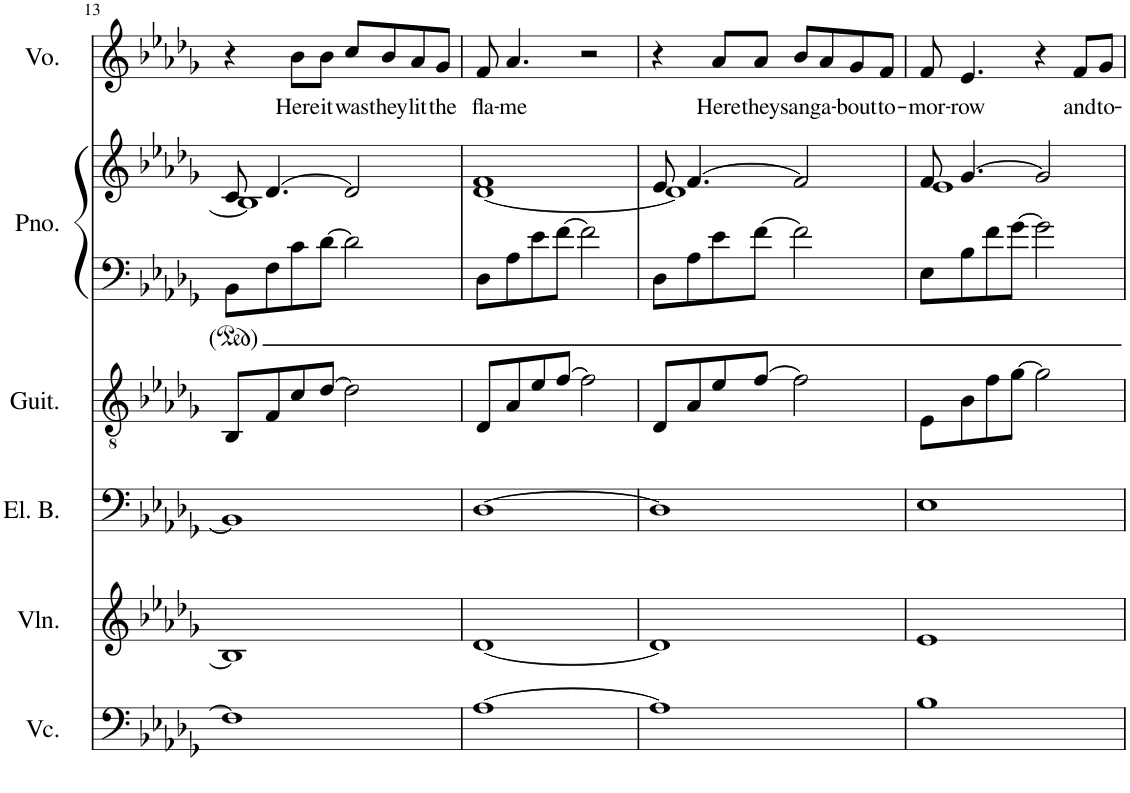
**kern	**kern	**kern	**kern	**kern	**kern	**kern	**text
*part6	*part5	*part4	*part3	*part2	*part2	*part1	*part1
*staff7	*staff6	*staff5	*staff4	*staff3	*staff2	*staff1	*staff1
*I"Violoncello	*I"Violin	*I"Electric Bass	*I"Classical Guitar	*I"Piano	*	*I"Voice	*
*I'Vc.	*I'Vln.	*I'El. B.	*I'Guit.	*I'Pno.	*	*I'Vo.	*
!!LO:PB:g=z
*clefF4	*clefG2	*clefF4	*clefGv2	*clefF4	*clefG2	*clefG2	*
*	*	*Trd7c12	*	*	*	*	*
*k[b-e-a-d-g-]	*k[b-e-a-d-g-]	*k[b-e-a-d-g-]	*k[b-e-a-d-g-]	*k[b-e-a-d-g-]	*k[b-e-a-d-g-]	*k[b-e-a-d-g-]	*
*M4/4	*M4/4	*M4/4	*M4/4	*M4/4	*M4/4	*M4/4	*
=13	=13	=13	=13	=13	=13	=13	=13
*	*	*	*	*	*^	*	*
1F]	1B-]	1BB-]	8BB-/L	8BB-\L	8c/	1B-]	4r	.
.	.	.	8F/	8F\	[4.d-/	.	.	.
!	!	!	!	!	!	!	!	!LO:LY:b
.	.	.	8c/	8c\	.	.	8b-\L	Here
!	!	!	!	!	!	!	!	!LO:LY:b
.	.	.	[8d-/J	[8d-\J	.	.	8b-\J	it
!	!	!	!	!	!	!	!	!LO:LY:b
.	.	.	2d-\]	2d-\]	2d-/]	.	8cc/L	was
!	!	!	!	!	!	!	!	!LO:LY:b
.	.	.	.	.	.	.	8b-/	they
!	!	!	!	!	!	!	!	!LO:LY:b
.	.	.	.	.	.	.	8a-/	lit
!	!	!	!	!	!	!	!	!LO:LY:b
.	.	.	.	.	.	.	8g-/J	the
=14	=14	=14	=14	=14	=14	=14	=14	=14
!	!	!	!	!	!	!	!	!LO:LY:b
[1A-	[1d-	[1D-	8D-/L	8D-\L	1f	[1d-	8f/	fla-
!	!	!	!	!	!	!	!	!LO:LY:b
.	.	.	8A-/	8A-\	.	.	4.a-/	-me
.	.	.	8e-/	8e-\	.	.	.	.
.	.	.	[8f/J	[8f\J	.	.	.	.
.	.	.	2f\]	2f\]	.	.	2r	.
=15	=15	=15	=15	=15	=15	=15	=15	=15
1A-]	1d-]	1D-]	8D-/L	8D-\L	8e-/	1d-]	4r	.
.	.	.	8A-/	8A-\	[4.f/	.	.	.
!	!	!	!	!	!	!	!	!LO:LY:b
.	.	.	8e-/	8e-\	.	.	8a-/L	Here
!	!	!	!	!	!	!	!	!LO:LY:b
.	.	.	[8f/J	[8f\J	.	.	8a-/J	they
!	!	!	!	!	!	!	!	!LO:LY:b
.	.	.	2f\]	2f\]	2f/]	.	8b-/L	sang
!	!	!	!	!	!	!	!	!LO:LY:b
.	.	.	.	.	.	.	8a-/	a-
!	!	!	!	!	!	!	!	!LO:LY:b
.	.	.	.	.	.	.	8g-/	-bout
!	!	!	!	!	!	!	!	!LO:LY:b
.	.	.	.	.	.	.	8f/J	to-
=16	=16	=16	=16	=16	=16	=16	=16	=16
!	!	!	!	!	!	!	!	!LO:LY:b
1B-	1e-	1E-	8E-\L	8E-\L	8f/	1e-	8f/	-mor-
!	!	!	!	!	!	!	!	!LO:LY:b
.	.	.	8B-\	8B-\	[4.g-/	.	4.e-/	-row
.	.	.	8f\	8f\	.	.	.	.
.	.	.	[8g-\J	[8g-\J	.	.	.	.
.	.	.	2g-\]	2g-\]	2g-/]	.	4r	.
!	!	!	!	!	!	!	!	!LO:LY:b
.	.	.	.	.	.	.	8f/L	and
!	!	!	!	!	!	!	!	!LO:LY:b
.	.	.	.	.	.	.	8g-/J	to-
*	*	*	*	*	*v	*v	*	*
=	=	=	=	=	=	=	=
*-	*-	*-	*-	*-	*-	*-	*-
